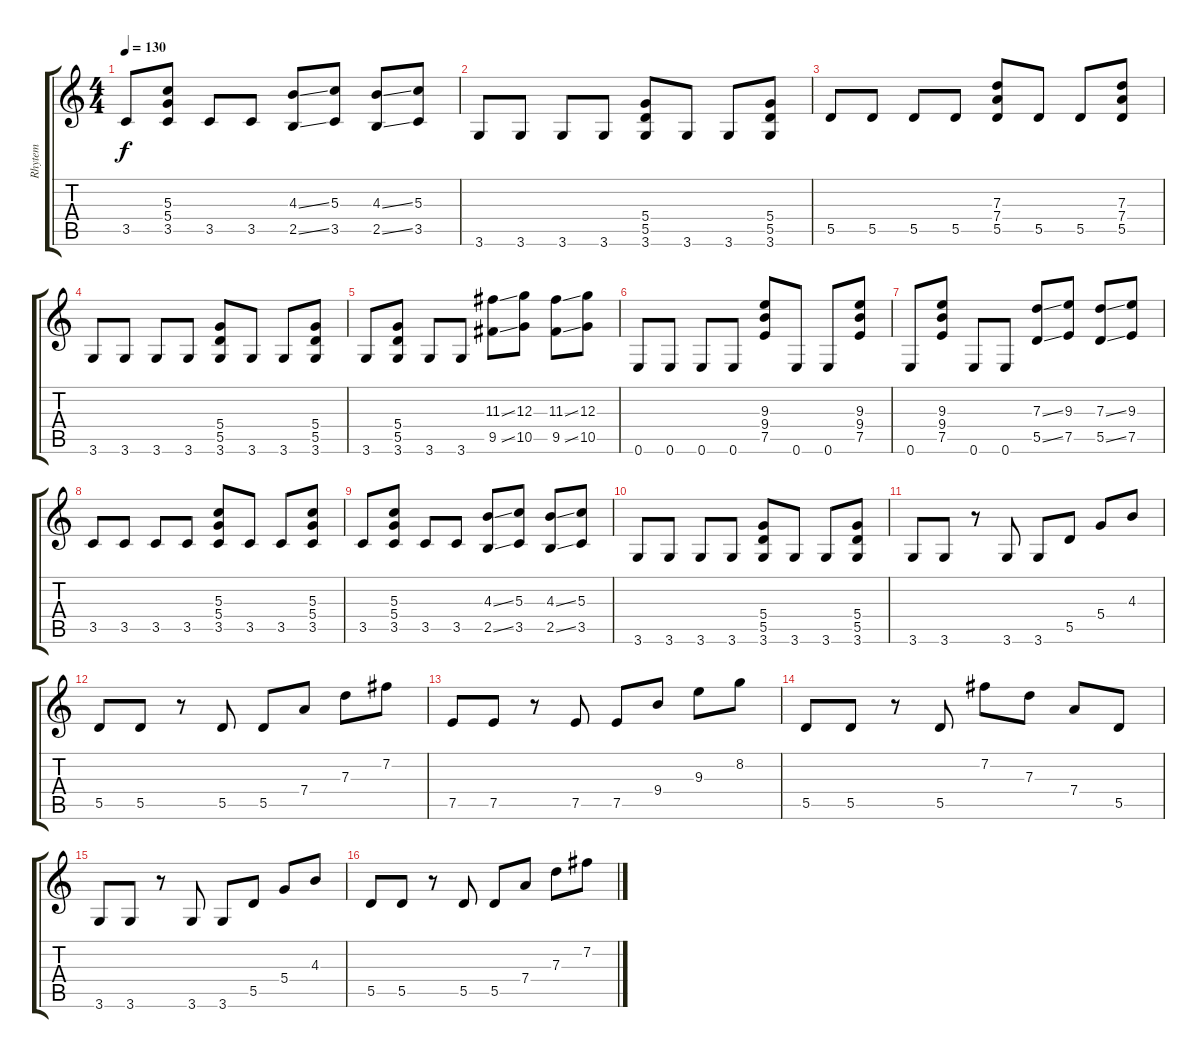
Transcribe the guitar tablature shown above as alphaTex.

\track ("Rhytem" "Rhytem") {instrument overdrivenguitar}
\staff {score tabs}
\tuning (E4 B3 G3 D3 A2 E2) {hide}
\ts (4 4)
\tempo 130
\clef g2
\ks c
3.5.8{dy f} (5.3 5.4 3.5).8 3.5.8 3.5.8 (4.3{ss} 2.5{ss}).8 (5.3 3.5).8 (4.3{ss} 2.5{ss}).8 (5.3 3.5).8 |
3.6.8 3.6.8 3.6.8 3.6.8 (5.4 5.5 3.6).8 3.6.8 3.6.8 (5.4 5.5 3.6).8 |
5.5.8 5.5.8 5.5.8 5.5.8 (7.3 7.4 5.5).8 5.5.8 5.5.8 (7.3 7.4 5.5).8 |
3.6.8 3.6.8 3.6.8 3.6.8 (5.4 5.5 3.6).8 3.6.8 3.6.8 (5.4 5.5 3.6).8 |
3.6.8 (5.4 5.5 3.6).8 3.6.8 3.6.8 (11.3{ss} 9.5{ss}).8 (12.3 10.5).8 (11.3{ss} 9.5{ss}).8 (12.3 10.5).8 |
0.6.8 0.6.8 0.6.8 0.6.8 (9.3 9.4 7.5).8 0.6.8 0.6.8 (9.3 9.4 7.5).8 |
0.6.8 (9.3 9.4 7.5).8 0.6.8 0.6.8 (7.3{ss} 5.5{ss}).8 (9.3 7.5).8 (7.3{ss} 5.5{ss}).8 (9.3 7.5).8 |
3.5.8 3.5.8 3.5.8 3.5.8 (5.3 5.4 3.5).8 3.5.8 3.5.8 (5.3 5.4 3.5).8 |
3.5.8 (5.3 5.4 3.5).8 3.5.8 3.5.8 (4.3{ss} 2.5{ss}).8 (5.3 3.5).8 (4.3{ss} 2.5{ss}).8 (5.3 3.5).8 |
3.6.8 3.6.8 3.6.8 3.6.8 (5.4 5.5 3.6).8 3.6.8 3.6.8 (5.4 5.5 3.6).8 |
3.6.8 3.6.8 r.8 3.6.8 3.6.8 5.5.8 5.4.8 4.3.8 |
5.5.8 5.5.8 r.8 5.5.8 5.5.8 7.4.8 7.3.8 7.2.8 |
7.5.8 7.5.8 r.8 7.5.8 7.5.8 9.4.8 9.3.8 8.2.8 |
5.5.8 5.5.8 r.8 5.5.8 7.2.8 7.3.8 7.4.8 5.5.8 |
3.6.8 3.6.8 r.8 3.6.8 3.6.8 5.5.8 5.4.8 4.3.8 |
5.5.8 5.5.8 r.8 5.5.8 5.5.8 7.4.8 7.3.8 7.2.8
